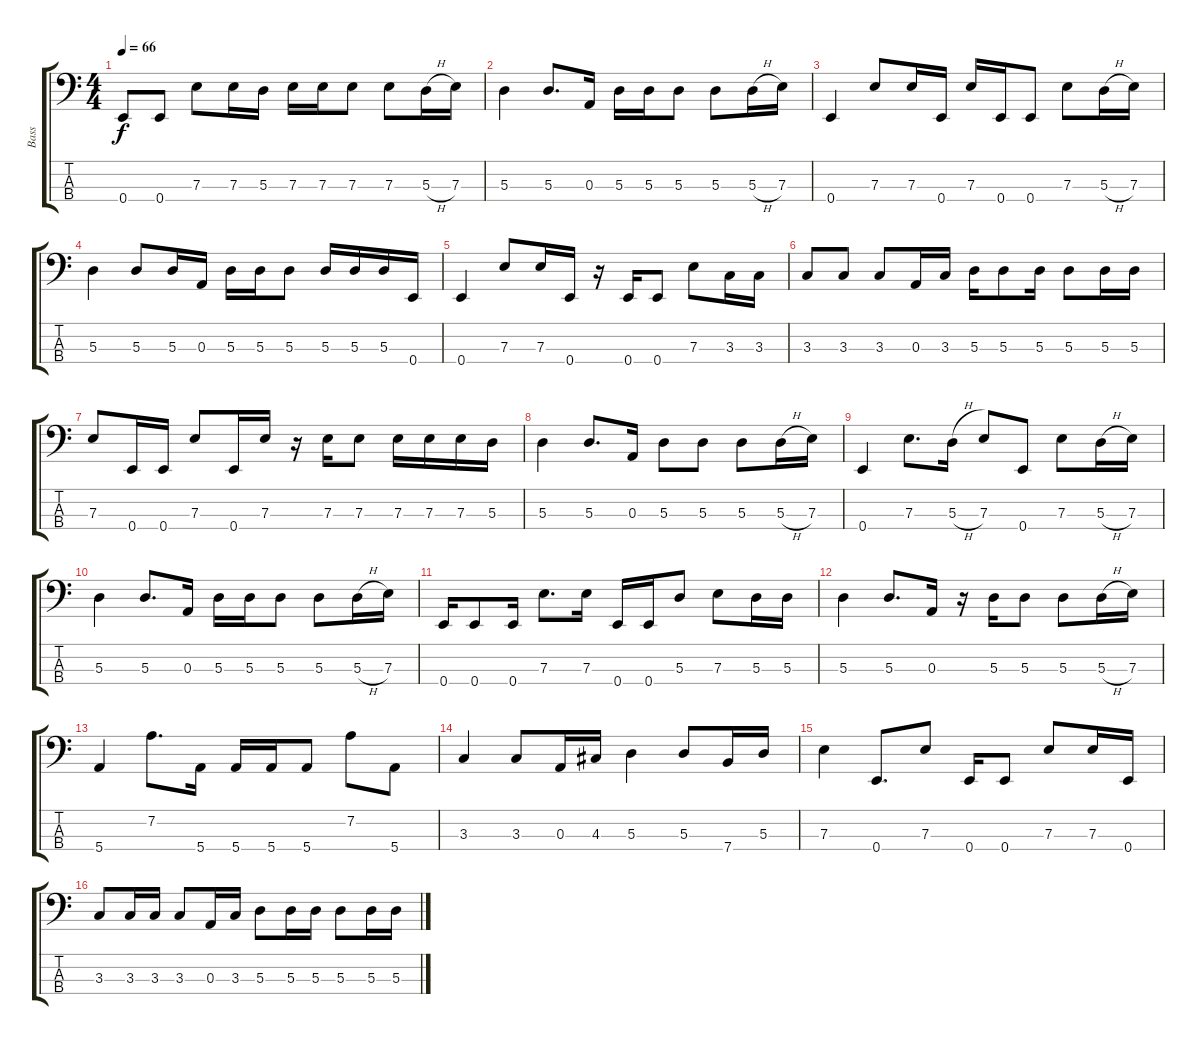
\track ("Bass" "Bass") {instrument electricbassfinger}
\staff {score tabs}
\tuning (G2 D2 A1 E1) {hide}
\ts (4 4)
\tempo 66
\clef f4
\ks c
0.4.8{dy f} 0.4.8 7.3.8 7.3.16 5.3.16 7.3.16 7.3.16 7.3.8 7.3.8 5.3{h}.16 7.3.16 |
5.3.4 5.3.8{d} 0.3.16 5.3.16 5.3.16 5.3.8 5.3.8 5.3{h}.16 7.3.16 |
0.4.4 7.3.8 7.3.16 0.4.16 7.3.16 0.4.16 0.4.8 7.3.8 5.3{h}.16 7.3.16 |
5.3.4 5.3.8 5.3.16 0.3.16 5.3.16 5.3.16 5.3.8 5.3.16 5.3.16 5.3.16 0.4.16 |
0.4.4 7.3.8 7.3.16 0.4.16 r.16 0.4.16 0.4.8 7.3.8 3.3.16 3.3.16 |
3.3.8 3.3.8 3.3.8 0.3.16 3.3.16 5.3.16 5.3.8 5.3.16 5.3.8 5.3.16 5.3.16 |
7.3.8 0.4.16 0.4.16 7.3.8 0.4.16 7.3.16 r.16 7.3.16 7.3.8 7.3.16 7.3.16 7.3.16 5.3.16 |
5.3.4 5.3.8{d} 0.3.16 5.3.8 5.3.8 5.3.8 5.3{h}.16 7.3.16 |
0.4.4 7.3.8{d} 5.3{h}.16 7.3.8 0.4.8 7.3.8 5.3{h}.16 7.3.16 |
5.3.4 5.3.8{d} 0.3.16 5.3.16 5.3.16 5.3.8 5.3.8 5.3{h}.16 7.3.16 |
0.4.16 0.4.8 0.4.16 7.3.8{d} 7.3.16 0.4.16 0.4.16 5.3.8 7.3.8 5.3.16 5.3.16 |
5.3.4 5.3.8{d} 0.3.16 r.16 5.3.16 5.3.8 5.3.8 5.3{h}.16 7.3.16 |
5.4.4 7.2.8{d} 5.4.16 5.4.16 5.4.16 5.4.8 7.2.8 5.4.8 |
3.3.4 3.3.8 0.3.16 4.3.16 5.3.4 5.3.8 7.4.16 5.3.16 |
7.3.4 0.4.8{d} 7.3.8 0.4.16 0.4.8 7.3.8 7.3.16 0.4.16 |
3.3.8 3.3.16 3.3.16 3.3.8 0.3.16 3.3.16 5.3.8 5.3.16 5.3.16 5.3.8 5.3.16 5.3.16
